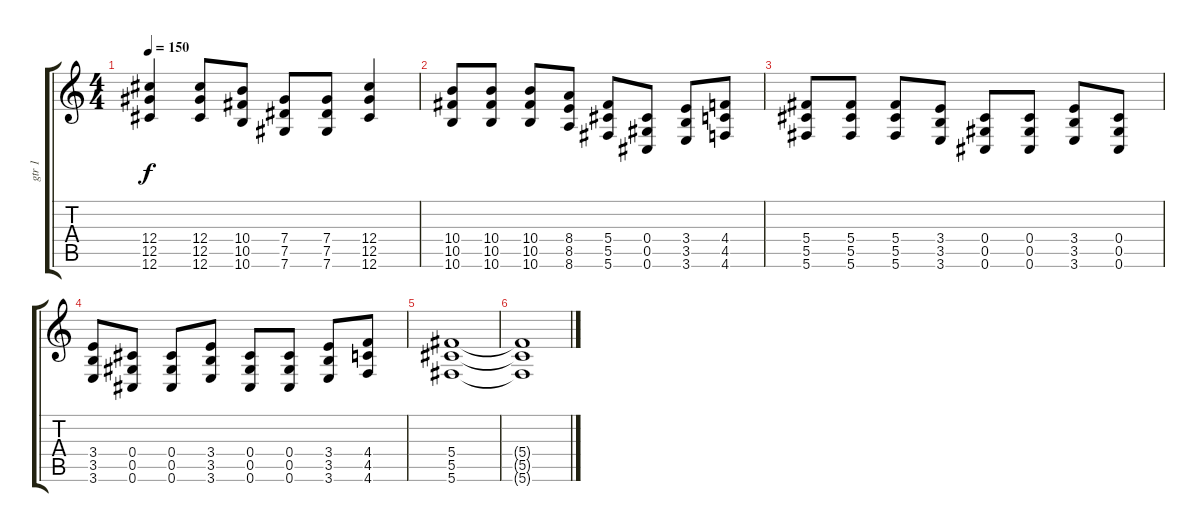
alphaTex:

\track ("gtr 1" "gtr 1") {instrument distortionguitar}
\staff {score tabs}
\tuning (Eb4 Bb3 Gb3 Db3 Ab2 Db2) {hide}
\ts (4 4)
\tempo 150
\clef g2
\ks c
(12.4 12.5 12.6).4{dy f} (12.4 12.5 12.6).8 (10.4 10.5 10.6).8 (7.4 7.5 7.6).8 (7.4 7.5 7.6).8 (12.4 12.5 12.6).4 |
(10.4 10.5 10.6).8 (10.4 10.5 10.6).8 (10.4 10.5 10.6).8 (8.4 8.5 8.6).8 (5.4 5.5 5.6).8 (0.4 0.5 0.6).8 (3.4 3.5 3.6).8 (4.4 4.5 4.6).8 |
(5.4 5.5 5.6).8 (5.4 5.5 5.6).8 (5.4 5.5 5.6).8 (3.4 3.5 3.6).8 (0.4 0.5 0.6).8 (0.4 0.5 0.6).8 (3.4 3.5 3.6).8 (0.4 0.5 0.6).8 |
(3.4 3.5 3.6).8 (0.4 0.5 0.6).8 (0.4 0.5 0.6).8 (3.4 3.5 3.6).8 (0.4 0.5 0.6).8 (0.4 0.5 0.6).8 (3.4 3.5 3.6).8 (4.4 4.5 4.6).8 |
(5.4 5.5 5.6).1 |
(5.4{t} 5.5{t} 5.6{t}).1
